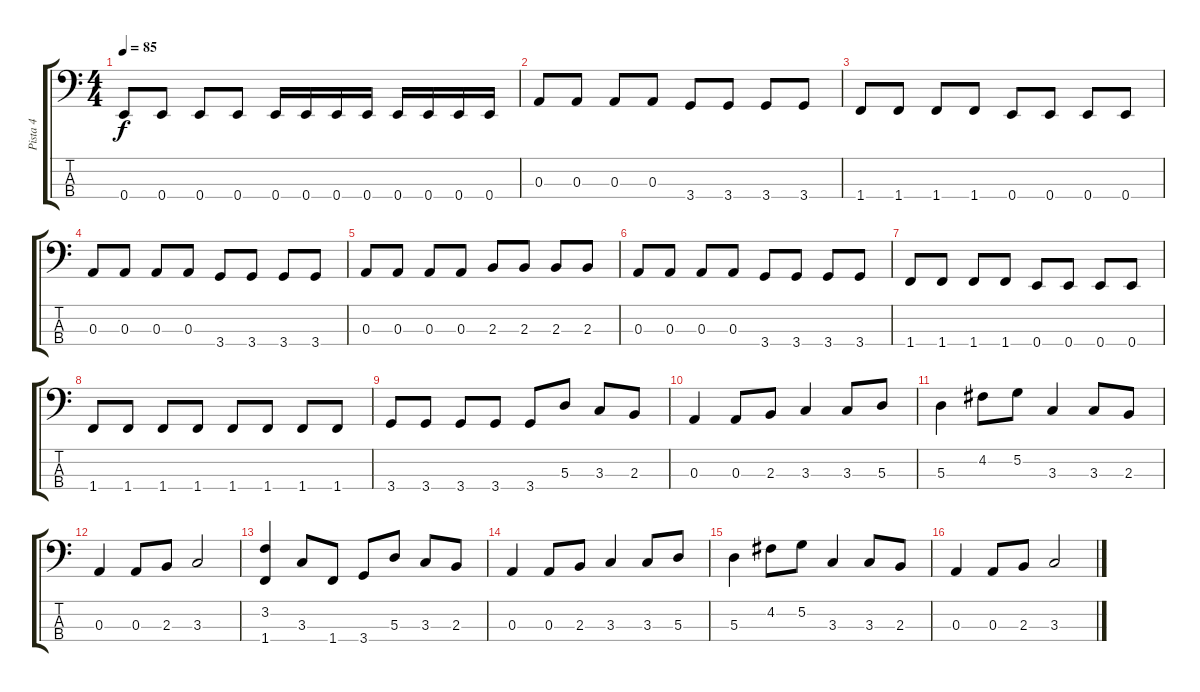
\track ("Pista 4" "Pista 4") {instrument electricbassfinger}
\staff {score tabs}
\tuning (G2 D2 A1 E1) {hide}
\ts (4 4)
\tempo 85
\clef f4
\ks c
0.4.8{dy f} 0.4.8 0.4.8 0.4.8 0.4.16 0.4.16 0.4.16 0.4.16 0.4.16 0.4.16 0.4.16 0.4.16 |
0.3.8 0.3.8 0.3.8 0.3.8 3.4.8 3.4.8 3.4.8 3.4.8 |
1.4.8 1.4.8 1.4.8 1.4.8 0.4.8 0.4.8 0.4.8 0.4.8 |
0.3.8 0.3.8 0.3.8 0.3.8 3.4.8 3.4.8 3.4.8 3.4.8 |
0.3.8 0.3.8 0.3.8 0.3.8 2.3.8 2.3.8 2.3.8 2.3.8 |
0.3.8 0.3.8 0.3.8 0.3.8 3.4.8 3.4.8 3.4.8 3.4.8 |
1.4.8 1.4.8 1.4.8 1.4.8 0.4.8 0.4.8 0.4.8 0.4.8 |
1.4.8 1.4.8 1.4.8 1.4.8 1.4.8 1.4.8 1.4.8 1.4.8 |
3.4.8 3.4.8 3.4.8 3.4.8 3.4.8 5.3.8 3.3.8 2.3.8 |
0.3.4 0.3.8 2.3.8 3.3.4 3.3.8 5.3.8 |
5.3.4 4.2.8 5.2.8 3.3.4 3.3.8 2.3.8 |
0.3.4 0.3.8 2.3.8 3.3.2 |
(3.2 1.4).4 3.3.8 1.4.8 3.4.8 5.3.8 3.3.8 2.3.8 |
0.3.4 0.3.8 2.3.8 3.3.4 3.3.8 5.3.8 |
5.3.4 4.2.8 5.2.8 3.3.4 3.3.8 2.3.8 |
0.3.4 0.3.8 2.3.8 3.3.2
